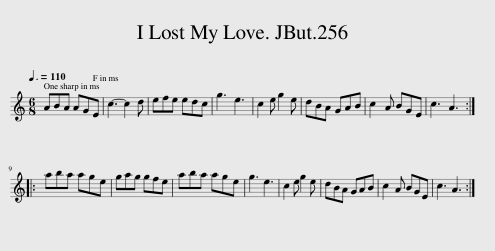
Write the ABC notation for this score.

X:1
L:1/8
Q:3/8=110
M:6/8
I:linebreak $
K:C
V:1 treble
V:1
 ABA AGE | c3- c2 d | efe edc | g3 e3 | c2 e g2 e | %5
 dBA GAB | c2 A BGE | c3 A3 ::$ aba age | gag gfe | %10
 aba age | g3 e3 | c2 e g2 e | dBA GAB | c2 A BGE | %15
 c3 A3 :| %16
